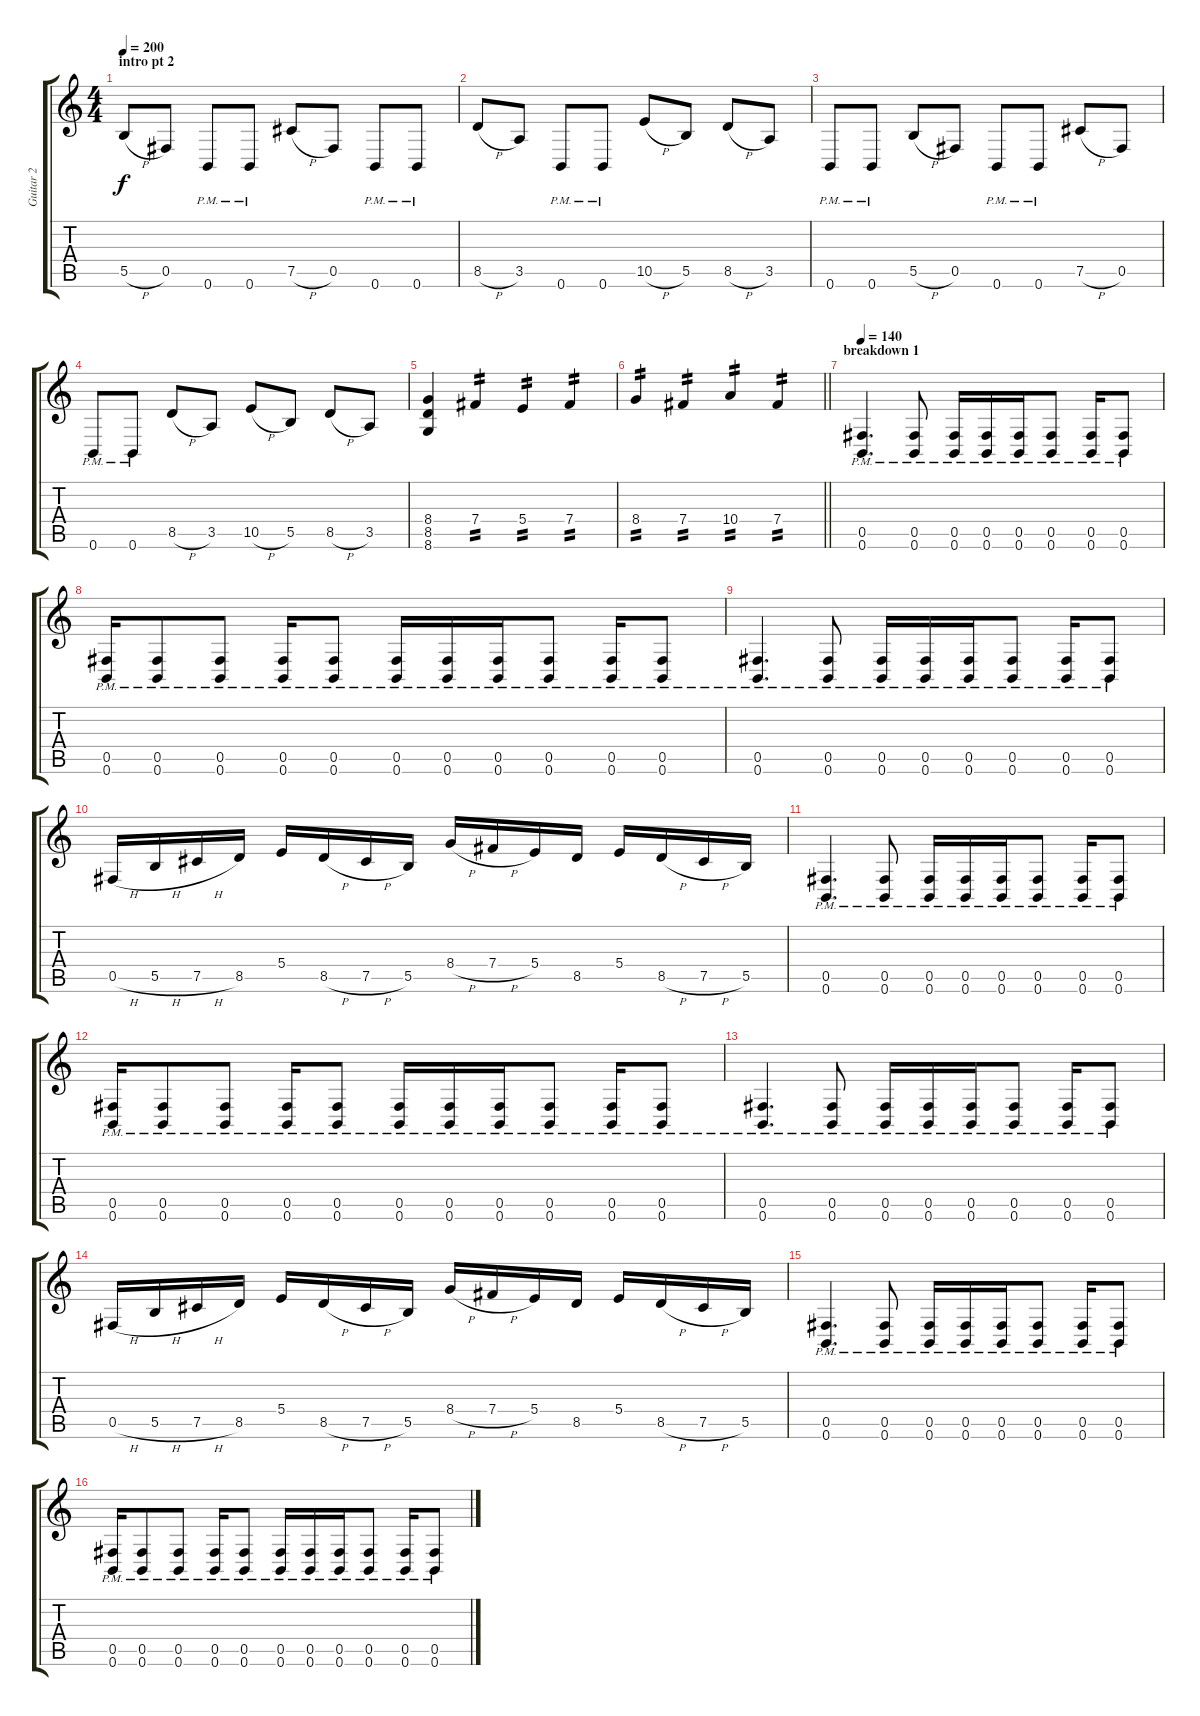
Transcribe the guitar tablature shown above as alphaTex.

\track ("Guitar 2" "Guitar 2") {instrument overdrivenguitar}
\staff {score tabs}
\tuning (Db4 Ab3 E3 B2 Gb2 B1) {hide}
\ts (4 4)
\section ("" "intro pt 2")
\tempo 200
\clef g2
\ks c
5.5{h}.8{dy f} 0.5.8 0.6{pm}.8 0.6{pm}.8 7.5{h}.8 0.5.8 0.6{pm}.8 0.6{pm}.8 |
8.5{h}.8 3.5.8 0.6{pm}.8 0.6{pm}.8 10.5{h}.8 5.5.8 8.5{h}.8 3.5.8 |
0.6{pm}.8 0.6{pm}.8 5.5{h}.8 0.5.8 0.6{pm}.8 0.6{pm}.8 7.5{h}.8 0.5.8 |
0.6{pm}.8 0.6{pm}.8 8.5{h}.8 3.5.8 10.5{h}.8 5.5.8 8.5{h}.8 3.5.8 |
(8.4 8.5 8.6).4 7.4.4{tp 2} 5.4.4{tp 2} 7.4.4{tp 2} |
\barLineRight lightlight
8.4.4{tp 2} 7.4.4{tp 2} 10.4.4{tp 2} 7.4.4{tp 2} |
\section ("" "breakdown 1")
\tempo 140
(0.5{pm} 0.6{pm}).4{d} (0.5{pm} 0.6{pm}).8 (0.5{pm} 0.6{pm}).16 (0.5{pm} 0.6{pm}).16 (0.5{pm} 0.6{pm}).16 (0.5{pm} 0.6{pm}).8 (0.5{pm} 0.6{pm}).16 (0.5{pm} 0.6{pm}).8 |
(0.5{pm} 0.6{pm}).16 (0.5{pm} 0.6{pm}).8 (0.5{pm} 0.6{pm}).8 (0.5{pm} 0.6{pm}).16 (0.5{pm} 0.6{pm}).8 (0.5{pm} 0.6{pm}).16 (0.5{pm} 0.6{pm}).16 (0.5{pm} 0.6{pm}).16 (0.5{pm} 0.6{pm}).8 (0.5{pm} 0.6{pm}).16 (0.5{pm} 0.6{pm}).8 |
(0.5{pm} 0.6{pm}).4{d} (0.5{pm} 0.6{pm}).8 (0.5{pm} 0.6{pm}).16 (0.5{pm} 0.6{pm}).16 (0.5{pm} 0.6{pm}).16 (0.5{pm} 0.6{pm}).8 (0.5{pm} 0.6{pm}).16 (0.5{pm} 0.6{pm}).8 |
0.5{h}.16 5.5{h}.16 7.5{h}.16 8.5.16 5.4.16 8.5{h}.16 7.5{h}.16 5.5.16 8.4{h}.16 7.4{h}.16 5.4.16 8.5.16 5.4.16 8.5{h}.16 7.5{h}.16 5.5.16 |
(0.5{pm} 0.6{pm}).4{d} (0.5{pm} 0.6{pm}).8 (0.5{pm} 0.6{pm}).16 (0.5{pm} 0.6{pm}).16 (0.5{pm} 0.6{pm}).16 (0.5{pm} 0.6{pm}).8 (0.5{pm} 0.6{pm}).16 (0.5{pm} 0.6{pm}).8 |
(0.5{pm} 0.6{pm}).16 (0.5{pm} 0.6{pm}).8 (0.5{pm} 0.6{pm}).8 (0.5{pm} 0.6{pm}).16 (0.5{pm} 0.6{pm}).8 (0.5{pm} 0.6{pm}).16 (0.5{pm} 0.6{pm}).16 (0.5{pm} 0.6{pm}).16 (0.5{pm} 0.6{pm}).8 (0.5{pm} 0.6{pm}).16 (0.5{pm} 0.6{pm}).8 |
(0.5{pm} 0.6{pm}).4{d} (0.5{pm} 0.6{pm}).8 (0.5{pm} 0.6{pm}).16 (0.5{pm} 0.6{pm}).16 (0.5{pm} 0.6{pm}).16 (0.5{pm} 0.6{pm}).8 (0.5{pm} 0.6{pm}).16 (0.5{pm} 0.6{pm}).8 |
0.5{h}.16 5.5{h}.16 7.5{h}.16 8.5.16 5.4.16 8.5{h}.16 7.5{h}.16 5.5.16 8.4{h}.16 7.4{h}.16 5.4.16 8.5.16 5.4.16 8.5{h}.16 7.5{h}.16 5.5.16 |
(0.5{pm} 0.6{pm}).4{d} (0.5{pm} 0.6{pm}).8 (0.5{pm} 0.6{pm}).16 (0.5{pm} 0.6{pm}).16 (0.5{pm} 0.6{pm}).16 (0.5{pm} 0.6{pm}).8 (0.5{pm} 0.6{pm}).16 (0.5{pm} 0.6{pm}).8 |
(0.5{pm} 0.6{pm}).16 (0.5{pm} 0.6{pm}).8 (0.5{pm} 0.6{pm}).8 (0.5{pm} 0.6{pm}).16 (0.5{pm} 0.6{pm}).8 (0.5{pm} 0.6{pm}).16 (0.5{pm} 0.6{pm}).16 (0.5{pm} 0.6{pm}).16 (0.5{pm} 0.6{pm}).8 (0.5{pm} 0.6{pm}).16 (0.5{pm} 0.6{pm}).8
